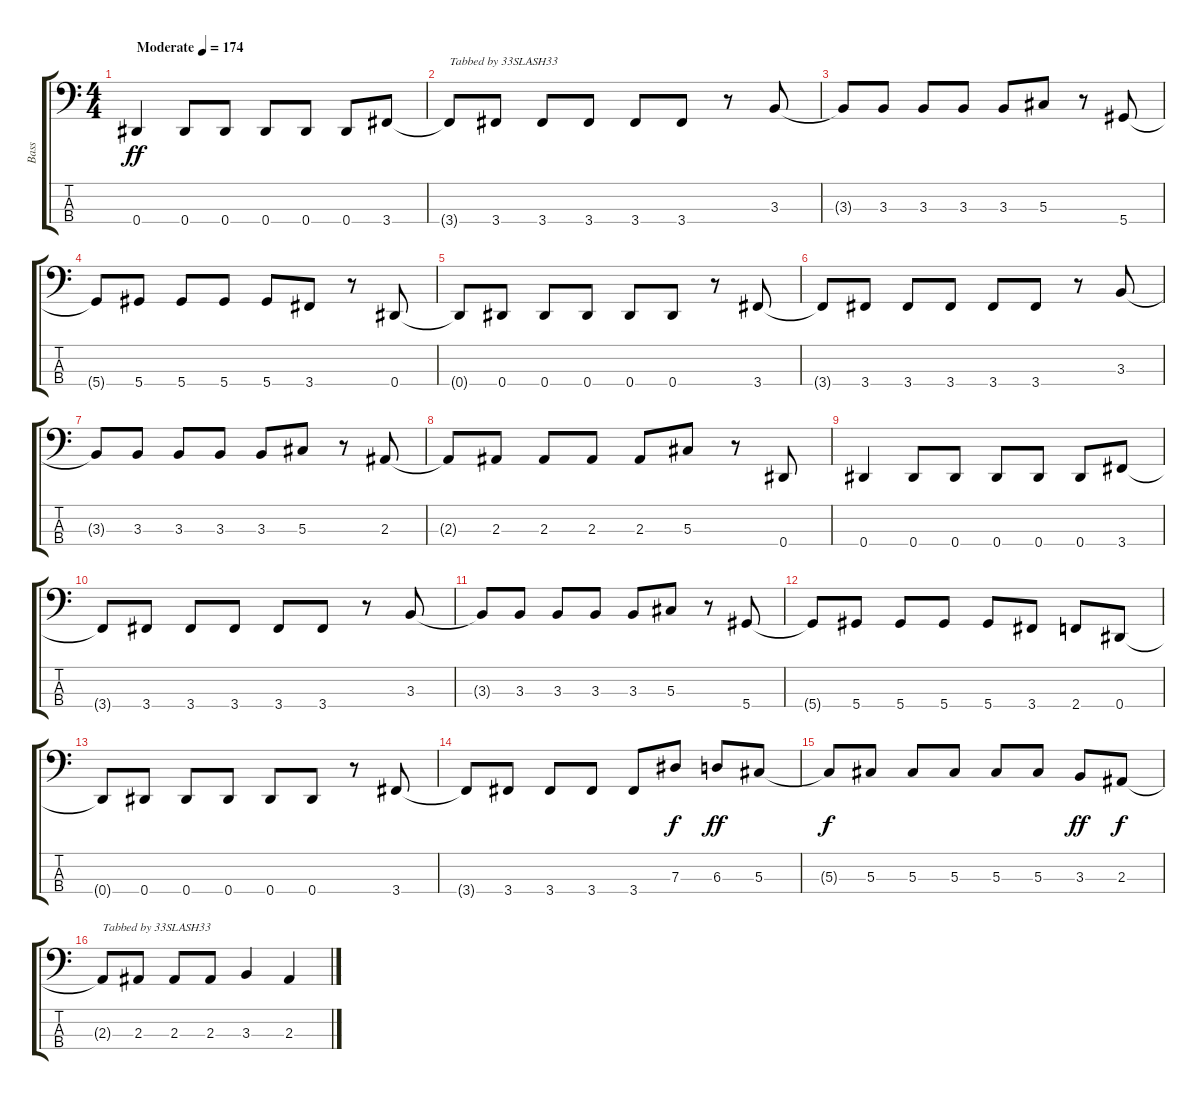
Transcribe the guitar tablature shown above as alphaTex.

\track ("Bass" "Bass") {instrument electricbasspick}
\staff {score tabs}
\tuning (Gb2 Db2 Ab1 Eb1) {hide}
\ts (4 4)
\tempo (174 "Moderate")
\clef f4
\ks c
0.4.4{dy ff instrument electricbasspick} 0.4.8 0.4.8 0.4.8 0.4.8 0.4.8 3.4.8 |
3.4{t}.8{txt "Tabbed by 33SLASH33"} 3.4.8 3.4.8 3.4.8 3.4.8 3.4.8 r.8 3.3.8 |
3.3{t}.8 3.3.8 3.3.8 3.3.8 3.3.8 5.3.8 r.8 5.4.8 |
5.4{t}.8 5.4.8 5.4.8 5.4.8 5.4.8 3.4.8 r.8 0.4.8 |
0.4{t}.8 0.4.8 0.4.8 0.4.8 0.4.8 0.4.8 r.8 3.4.8 |
3.4{t}.8 3.4.8 3.4.8 3.4.8 3.4.8 3.4.8 r.8 3.3.8 |
3.3{t}.8 3.3.8 3.3.8 3.3.8 3.3.8 5.3.8 r.8 2.3.8 |
2.3{t}.8 2.3.8 2.3.8 2.3.8 2.3.8 5.3.8 r.8 0.4.8 |
0.4.4 0.4.8 0.4.8 0.4.8 0.4.8 0.4.8 3.4.8 |
3.4{t}.8 3.4.8 3.4.8 3.4.8 3.4.8 3.4.8 r.8 3.3.8 |
3.3{t}.8 3.3.8 3.3.8 3.3.8 3.3.8 5.3.8 r.8 5.4.8 |
5.4{t}.8 5.4.8 5.4.8 5.4.8 5.4.8 3.4.8 2.4.8 0.4.8 |
0.4{t}.8 0.4.8 0.4.8 0.4.8 0.4.8 0.4.8 r.8 3.4.8 |
3.4{t}.8 3.4.8 3.4.8 3.4.8 3.4.8 7.3.8{dy f} 6.3.8{dy ff} 5.3.8 |
5.3{t}.8{dy f} 5.3.8 5.3.8 5.3.8 5.3.8 5.3.8 3.3.8{dy ff} 2.3.8{dy f} |
2.3{t}.8{txt "Tabbed by 33SLASH33"} 2.3.8 2.3.8 2.3.8 3.3.4 2.3.4
